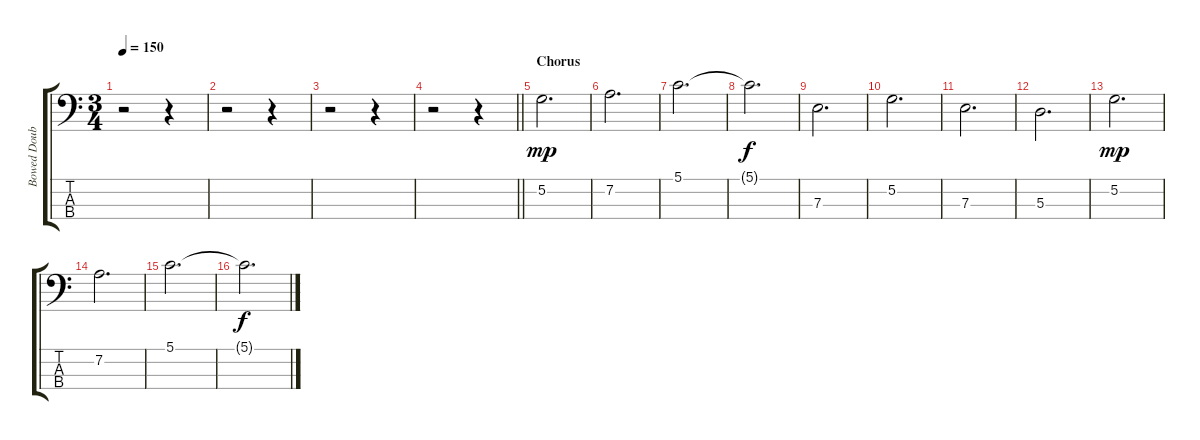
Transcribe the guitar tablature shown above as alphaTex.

\track ("Bowed Double Bass" "Bowed Doub") {instrument contrabass}
\staff {score tabs}
\tuning (G2 D2 A1 E1) {hide}
\ts (3 4)
\tempo 150
\clef f4
\ks c
r.2{dy f} r.4 |
r.2 r.4 |
r.2 r.4 |
\barLineRight lightlight
r.2 r.4 |
\section ("" "Chorus")
5.2.2{d dy mp} |
7.2.2{d} |
5.1.2{d} |
5.1{t}.2{d dy f} |
7.3.2{d} |
5.2.2{d} |
7.3.2{d} |
5.3.2{d} |
5.2.2{d dy mp} |
7.2.2{d} |
5.1.2{d} |
5.1{t}.2{d dy f}
